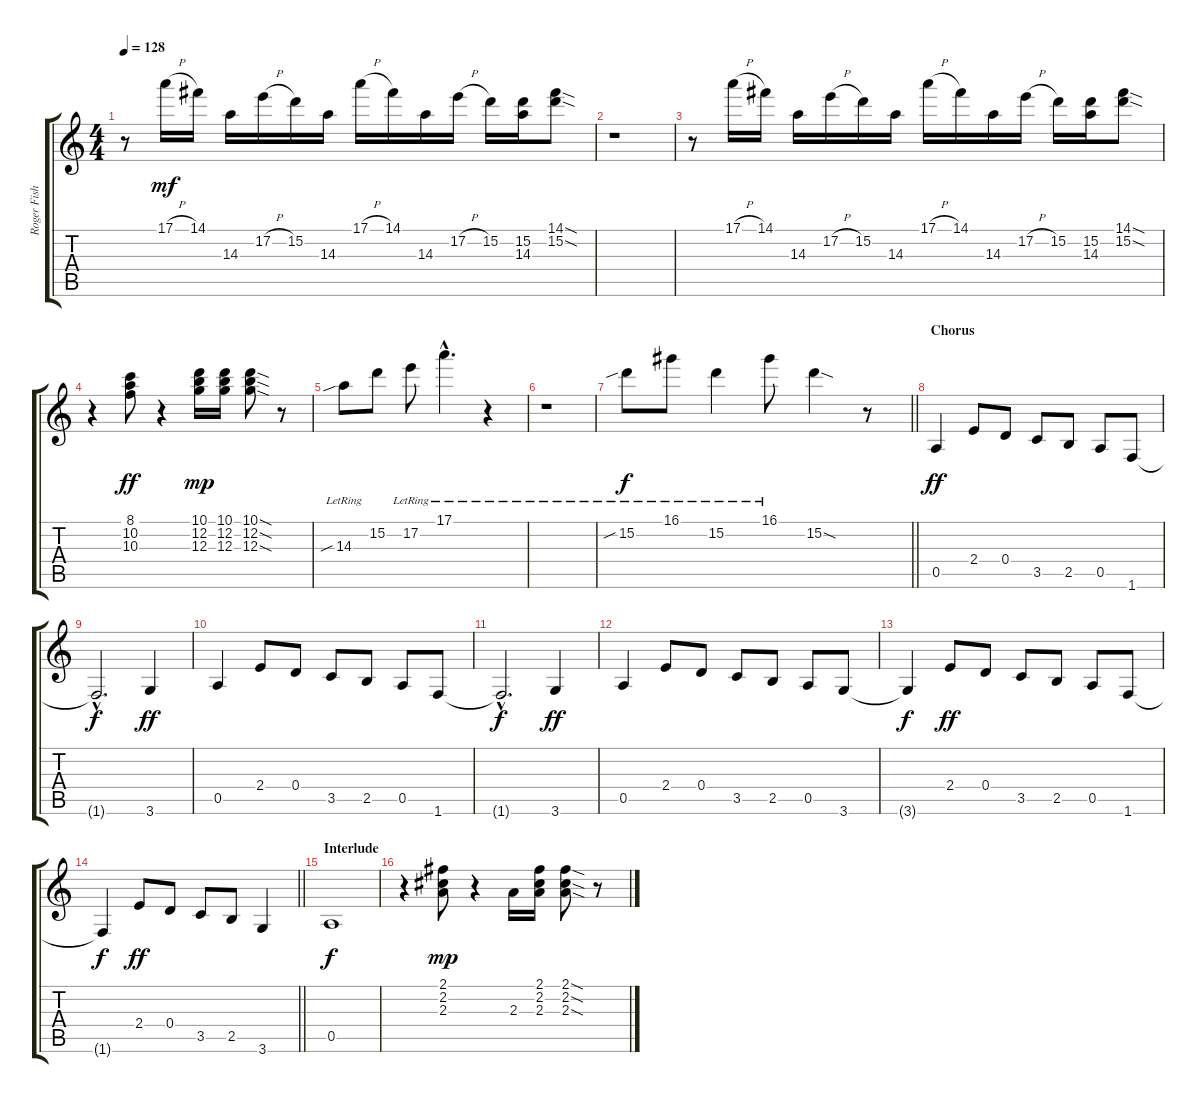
\track ("Roger Fisher" "Roger Fish") {instrument overdrivenguitar}
\staff {score tabs}
\tuning (E4 B3 G3 D3 A2 E2) {hide}
\ts (4 4)
\tempo 128
\clef g2
\ks c
r.8{dy mf} 17.1{h}.16 14.1.16 14.3.16 17.2{h}.16 15.2.16 14.3.16 17.1{h}.16 14.1.16 14.3.16 17.2{h}.16 15.2.16 (15.2 14.3).16 (14.1{sod} 15.2{sod}).8 |
r.1 |
r.8 17.1{h}.16 14.1.16 14.3.16 17.2{h}.16 15.2.16 14.3.16 17.1{h}.16 14.1.16 14.3.16 17.2{h}.16 15.2.16 (15.2 14.3).16 (14.1{sod} 15.2{sod}).8 |
r.4 (8.1 10.2 10.3).8{dy ff} r.4 (10.1 12.2 12.3).16{dy mp} (10.1 12.2 12.3).16 (10.1{sod} 12.2{sod} 12.3{sod}).8 r.8 |
14.3{sib lr}.8 15.2.8 17.2{lr}.8 17.1{hac lr}.4{d} r.4 |
r.1 |
\barLineRight lightlight
15.2{sib lr}.8{dy f} 16.1{lr}.8 15.2{lr}.4 16.1{lr}.8 15.2{sod}.4 r.8 |
\section ("" "Chorus")
0.5.4{dy ff} 2.4.8 0.4.8 3.5.8 2.5.8 0.5.8 1.6.8 |
1.6{hac t}.2{d dy f} 3.6.4{dy ff} |
0.5.4 2.4.8 0.4.8 3.5.8 2.5.8 0.5.8 1.6.8 |
1.6{hac t}.2{d dy f} 3.6.4{dy ff} |
0.5.4 2.4.8 0.4.8 3.5.8 2.5.8 0.5.8 3.6.8 |
3.6{t}.4{dy f} 2.4.8{dy ff} 0.4.8 3.5.8 2.5.8 0.5.8 1.6.8 |
\barLineRight lightlight
1.6{t}.4{dy f} 2.4.8{dy ff} 0.4.8 3.5.8 2.5.8 3.6.4 |
\section ("" "Interlude")
0.5.1{dy f} |
r.4 (2.1 2.2 2.3).8{dy mp} r.4 2.3.16 (2.1 2.2 2.3).16 (2.1{sod} 2.2{sod} 2.3{sod}).8 r.8
